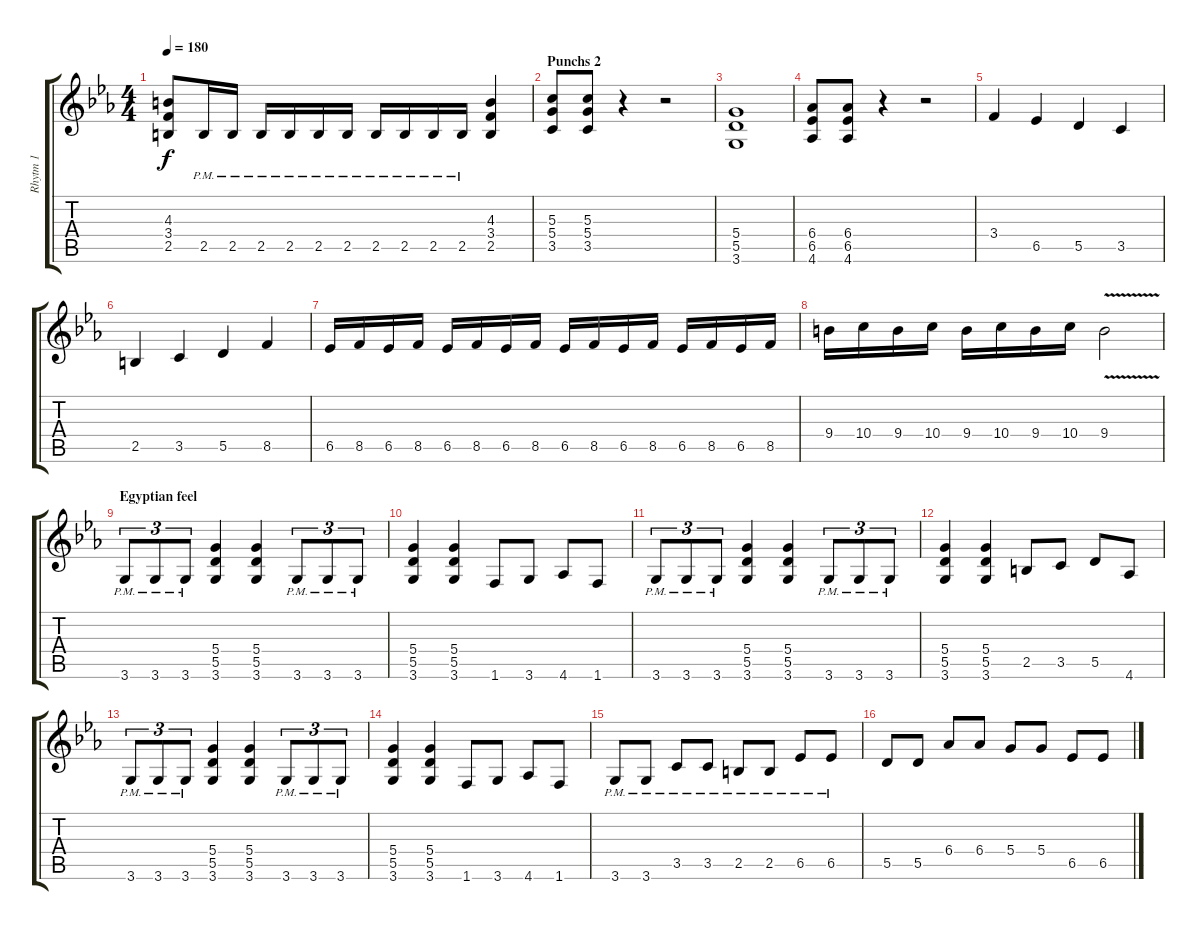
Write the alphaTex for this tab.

\track ("Rhytm 1" "Rhytm 1") {instrument overdrivenguitar}
\staff {score tabs}
\tuning (E4 B3 G3 D3 A2 E2) {hide}
\ts (4 4)
\tempo 180
\clef g2
\ks eb
(4.3 3.4 2.5).8{dy f} 2.5{pm}.16 2.5{pm}.16 2.5{pm}.16 2.5{pm}.16 2.5{pm}.16 2.5{pm}.16 2.5{pm}.16 2.5{pm}.16 2.5{pm}.16 2.5{pm}.16 (4.3 3.4 2.5).4 |
\section ("" "Punchs 2")
(5.3 5.4 3.5).8 (5.3 5.4 3.5).8 r.4 r.2 |
(5.4 5.5 3.6).1 |
(6.4 6.5 4.6).8 (6.4 6.5 4.6).8 r.4 r.2 |
3.4.4 6.5.4 5.5.4 3.5.4 |
2.5.4 3.5.4 5.5.4 8.5.4 |
6.5.16 8.5.16 6.5.16 8.5.16 6.5.16 8.5.16 6.5.16 8.5.16 6.5.16 8.5.16 6.5.16 8.5.16 6.5.16 8.5.16 6.5.16 8.5.16 |
9.4.16 10.4.16 9.4.16 10.4.16 9.4.16 10.4.16 9.4.16 10.4.16 9.4{v}.2 |
\section ("" "Egyptian feel")
3.6{pm}.8{tu (3 2)} 3.6{pm}.8{tu (3 2)} 3.6{pm}.8{tu (3 2)} (5.4 5.5 3.6).4 (5.4 5.5 3.6).4 3.6{pm}.8{tu (3 2)} 3.6{pm}.8{tu (3 2)} 3.6{pm}.8{tu (3 2)} |
(5.4 5.5 3.6).4 (5.4 5.5 3.6).4 1.6.8 3.6.8 4.6.8 1.6.8 |
3.6{pm}.8{tu (3 2)} 3.6{pm}.8{tu (3 2)} 3.6{pm}.8{tu (3 2)} (5.4 5.5 3.6).4 (5.4 5.5 3.6).4 3.6{pm}.8{tu (3 2)} 3.6{pm}.8{tu (3 2)} 3.6{pm}.8{tu (3 2)} |
(5.4 5.5 3.6).4 (5.4 5.5 3.6).4 2.5.8 3.5.8 5.5.8 4.6.8 |
3.6{pm}.8{tu (3 2)} 3.6{pm}.8{tu (3 2)} 3.6{pm}.8{tu (3 2)} (5.4 5.5 3.6).4 (5.4 5.5 3.6).4 3.6{pm}.8{tu (3 2)} 3.6{pm}.8{tu (3 2)} 3.6{pm}.8{tu (3 2)} |
(5.4 5.5 3.6).4 (5.4 5.5 3.6).4 1.6.8 3.6.8 4.6.8 1.6.8 |
3.6{pm}.8 3.6{pm}.8 3.5{pm}.8 3.5{pm}.8 2.5{pm}.8 2.5{pm}.8 6.5{pm}.8 6.5{pm}.8 |
5.5.8 5.5.8 6.4.8 6.4.8 5.4.8 5.4.8 6.5.8 6.5.8
